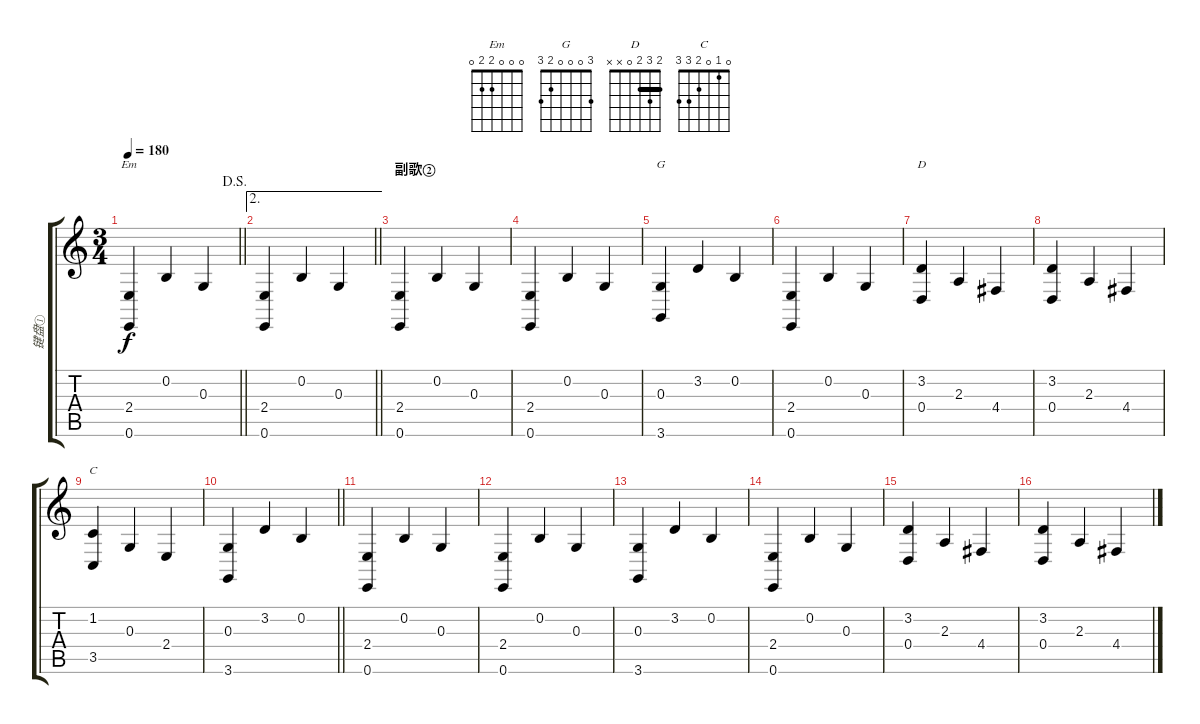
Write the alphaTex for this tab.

\track ("键盘①" "键盘①") {instrument clavinet}
\staff {score tabs}
\tuning (E4 B3 G3 D3 A2 E2) {hide}
\chord ("Em" 0 0 0 2 2 0)
\chord ("G" 3 0 0 0 2 3)
\chord ("D" 2 3 2 0 x x) {barre 2}
\chord ("C" 0 1 0 2 3 3)
\ts (3 4)
\jump dalsegno
\tempo 180
\clef g2
\barLineRight lightlight
\ks c
(2.4 0.6).4{ch "Em" dy f} 0.2.4 0.3.4 |
\ae 2
\barLineRight lightlight
(2.4 0.6).4 0.2.4 0.3.4 |
\section ("" "副歌②")
(2.4 0.6).4 0.2.4 0.3.4 |
(2.4 0.6).4 0.2.4 0.3.4 |
(0.3 3.6).4{ch "G"} 3.2.4 0.2.4 |
(2.4 0.6).4 0.2.4 0.3.4 |
(3.2 0.4).4{ch "D"} 2.3.4 4.4.4 |
(3.2 0.4).4 2.3.4 4.4.4 |
(1.2 3.5).4{ch "C"} 0.3.4 2.4.4 |
\barLineRight lightlight
(0.3 3.6).4 3.2.4 0.2.4 |
(2.4 0.6).4 0.2.4 0.3.4 |
(2.4 0.6).4 0.2.4 0.3.4 |
(0.3 3.6).4 3.2.4 0.2.4 |
(2.4 0.6).4 0.2.4 0.3.4 |
(3.2 0.4).4 2.3.4 4.4.4 |
(3.2 0.4).4 2.3.4 4.4.4
